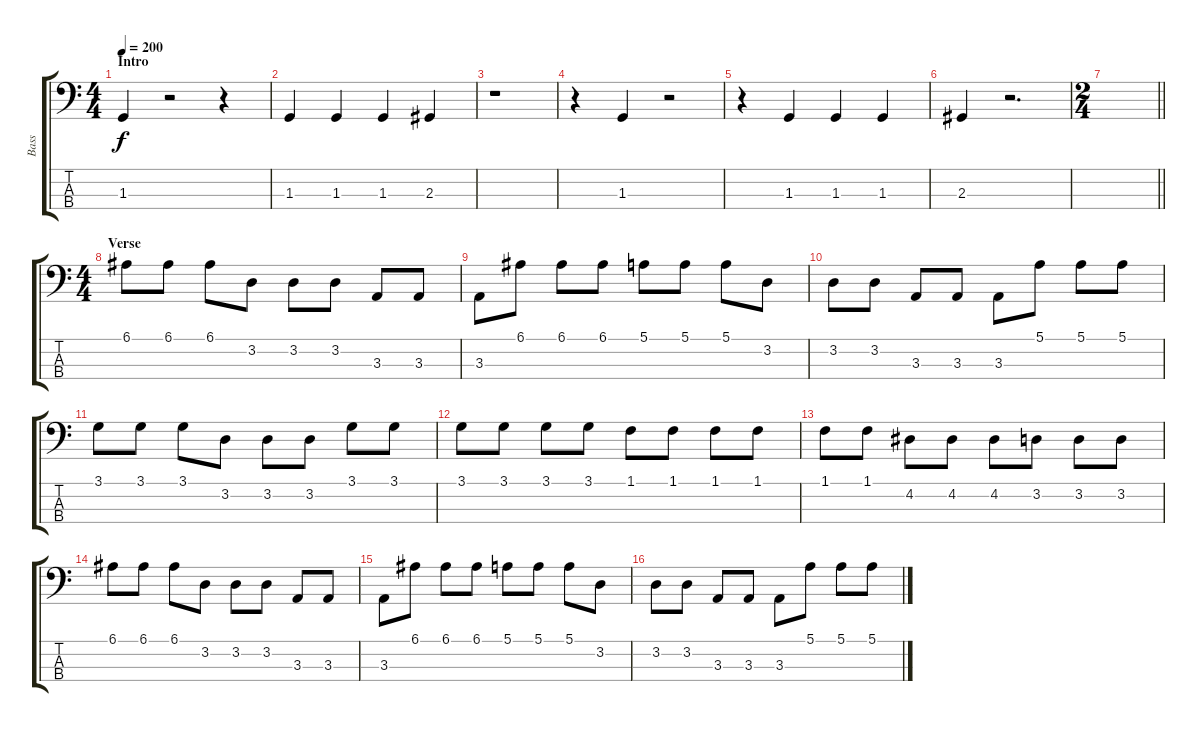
\track ("Bass" "Bass") {instrument electricbasspick}
\staff {score tabs}
\tuning (E2 B1 Gb1 B0) {hide}
\ts (4 4)
\section ("" "Intro")
\tempo 200
\clef f4
\ks c
1.3.4{dy f instrument electricbasspick} r.2 r.4 |
1.3.4 1.3.4 1.3.4 2.3.4 |
r.1 |
r.4 1.3.4 r.2 |
r.4 1.3.4 1.3.4 1.3.4 |
2.3.4 r.2{d} |
\ts (2 4)
\barLineRight lightlight
|
\ts (4 4)
\section ("" "Verse")
6.1.8 6.1.8 6.1.8 3.2.8 3.2.8 3.2.8 3.3.8 3.3.8 |
3.3.8 6.1.8 6.1.8 6.1.8 5.1.8 5.1.8 5.1.8 3.2.8 |
3.2.8 3.2.8 3.3.8 3.3.8 3.3.8 5.1.8 5.1.8 5.1.8 |
3.1.8 3.1.8 3.1.8 3.2.8 3.2.8 3.2.8 3.1.8 3.1.8 |
3.1.8 3.1.8 3.1.8 3.1.8 1.1.8 1.1.8 1.1.8 1.1.8 |
1.1.8 1.1.8 4.2.8 4.2.8 4.2.8 3.2.8 3.2.8 3.2.8 |
6.1.8 6.1.8 6.1.8 3.2.8 3.2.8 3.2.8 3.3.8 3.3.8 |
3.3.8 6.1.8 6.1.8 6.1.8 5.1.8 5.1.8 5.1.8 3.2.8 |
3.2.8 3.2.8 3.3.8 3.3.8 3.3.8 5.1.8 5.1.8 5.1.8
